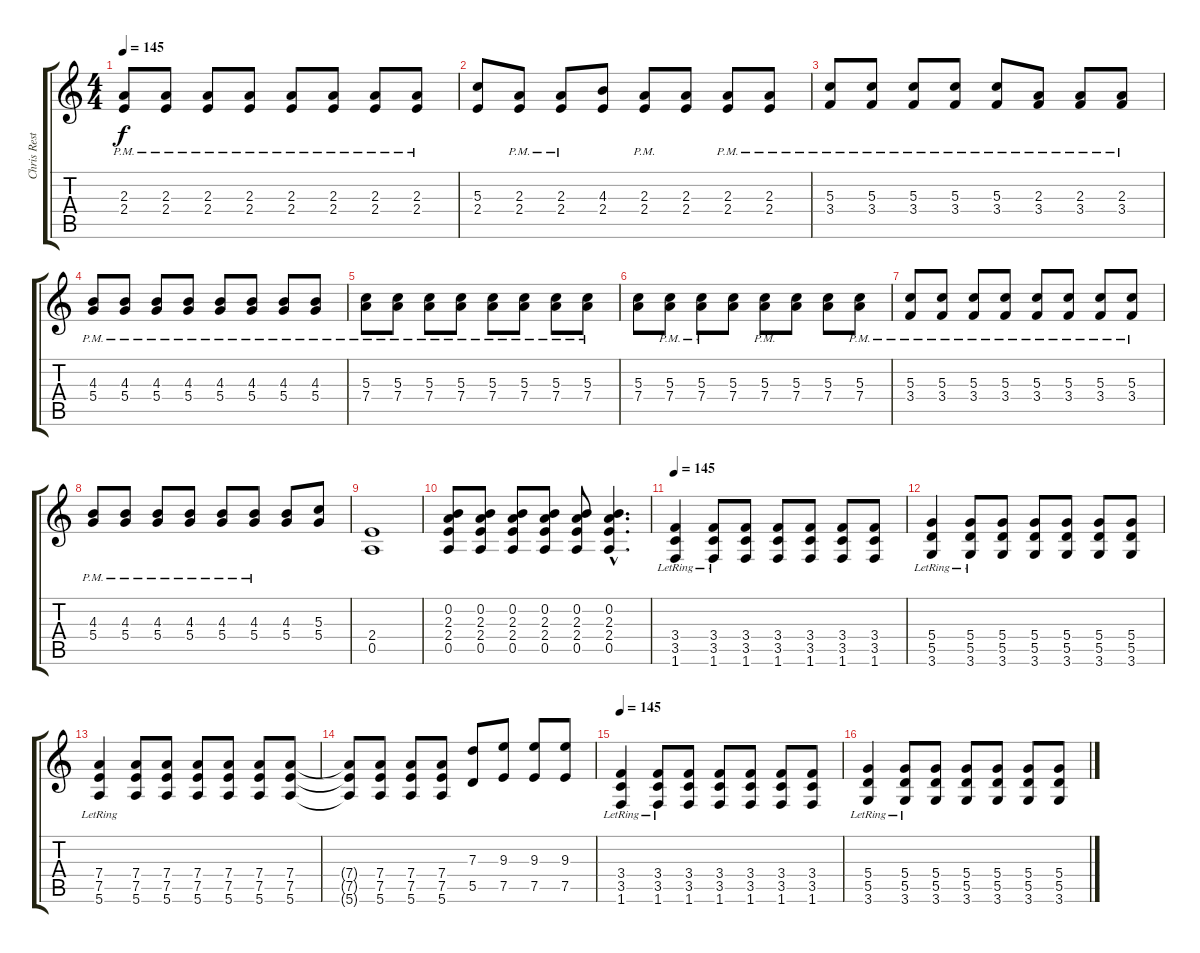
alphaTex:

\track ("Chris Rest" "Chris Rest") {instrument distortionguitar}
\staff {score tabs}
\tuning (E4 B3 G3 D3 A2 E2) {hide}
\ts (4 4)
\tempo 145
\clef g2
\ks c
(2.3{pm} 2.4{pm}).8{dy f} (2.3{pm} 2.4{pm}).8 (2.3{pm} 2.4{pm}).8 (2.3{pm} 2.4{pm}).8 (2.3{pm} 2.4{pm}).8 (2.3{pm} 2.4{pm}).8 (2.3{pm} 2.4{pm}).8 (2.3{pm} 2.4{pm}).8 |
(5.3 2.4).8 (2.3{pm} 2.4).8 (2.3{pm} 2.4{pm}).8 (4.3 2.4).8 (2.3{pm} 2.4).8 (2.3 2.4).8 (2.3{pm} 2.4{pm}).8 (2.3{pm} 2.4{pm}).8 |
(5.3{pm} 3.4{pm}).8 (5.3{pm} 3.4{pm}).8 (5.3{pm} 3.4{pm}).8 (5.3{pm} 3.4{pm}).8 (5.3{pm} 3.4{pm}).8 (2.3{pm} 3.4{pm}).8 (2.3{pm} 3.4{pm}).8 (2.3{pm} 3.4{pm}).8 |
(4.3{pm} 5.4{pm}).8 (4.3{pm} 5.4{pm}).8 (4.3{pm} 5.4{pm}).8 (4.3{pm} 5.4{pm}).8 (4.3{pm} 5.4{pm}).8 (4.3{pm} 5.4{pm}).8 (4.3{pm} 5.4{pm}).8 (4.3{pm} 5.4{pm}).8 |
(5.3{pm} 7.4{pm}).8 (5.3{pm} 7.4{pm}).8 (5.3{pm} 7.4{pm}).8 (5.3{pm} 7.4{pm}).8 (5.3{pm} 7.4{pm}).8 (5.3{pm} 7.4{pm}).8 (5.3{pm} 7.4{pm}).8 (5.3{pm} 7.4{pm}).8 |
(5.3 7.4).8 (5.3{pm} 7.4{pm}).8 (5.3{pm} 7.4{pm}).8 (5.3 7.4).8 (5.3{pm} 7.4{pm}).8 (5.3 7.4).8 (5.3 7.4).8 (5.3{pm} 7.4{pm}).8 |
(5.3{pm} 3.4{pm}).8 (5.3{pm} 3.4{pm}).8 (5.3{pm} 3.4{pm}).8 (5.3{pm} 3.4{pm}).8 (5.3{pm} 3.4{pm}).8 (5.3{pm} 3.4{pm}).8 (5.3{pm} 3.4{pm}).8 (5.3{pm} 3.4{pm}).8 |
(4.3{pm} 5.4{pm}).8 (4.3{pm} 5.4{pm}).8 (4.3{pm} 5.4{pm}).8 (4.3{pm} 5.4{pm}).8 (4.3{pm} 5.4{pm}).8 (4.3{pm} 5.4{pm}).8 (4.3 5.4).8 (5.3 5.4).8 |
(2.4 0.5).1 |
(0.2 2.3 2.4 0.5).8 (0.2 2.3 2.4 0.5).8 (0.2 2.3 2.4 0.5).8 (0.2 2.3 2.4 0.5).8 (0.2 2.3 2.4 0.5).8 (0.2{hac} 2.3{hac} 2.4{hac} 0.5{hac}).4{d} |
\tempo 145
(3.4{lr} 3.5{lr} 1.6{lr}).4 (3.4{lr} 3.5{lr} 1.6{lr}).8 (3.4 3.5 1.6).8 (3.4 3.5 1.6).8{txt " "} (3.4 3.5 1.6).8 (3.4 3.5 1.6).8 (3.4 3.5 1.6).8 |
(5.4{lr} 5.5{lr} 3.6{lr}).4 (5.4{lr} 5.5{lr} 3.6{lr}).8 (5.4 5.5 3.6).8 (5.4 5.5 3.6).8 (5.4 5.5 3.6).8 (5.4 5.5 3.6).8 (5.4 5.5 3.6).8 |
(7.4{lr} 7.5{lr} 5.6{lr}).4 (7.4 7.5 5.6).8 (7.4 7.5 5.6).8 (7.4 7.5 5.6).8 (7.4 7.5 5.6).8 (7.4 7.5 5.6).8 (7.4 7.5 5.6).8 |
(7.4{t} 7.5{t} 5.6{t}).8 (7.4 7.5 5.6).8 (7.4 7.5 5.6).8 (7.4 7.5 5.6).8 (7.3 5.5).8 (9.3 7.5).8 (9.3 7.5).8 (9.3 7.5).8 |
\tempo 145
(3.4{lr} 3.5{lr} 1.6{lr}).4 (3.4{lr} 3.5{lr} 1.6{lr}).8 (3.4 3.5 1.6).8 (3.4 3.5 1.6).8 (3.4 3.5 1.6).8 (3.4 3.5 1.6).8 (3.4 3.5 1.6).8 |
(5.4{lr} 5.5{lr} 3.6{lr}).4 (5.4{lr} 5.5{lr} 3.6{lr}).8 (5.4 5.5 3.6).8 (5.4 5.5 3.6).8 (5.4 5.5 3.6).8 (5.4 5.5 3.6).8 (5.4 5.5 3.6).8
